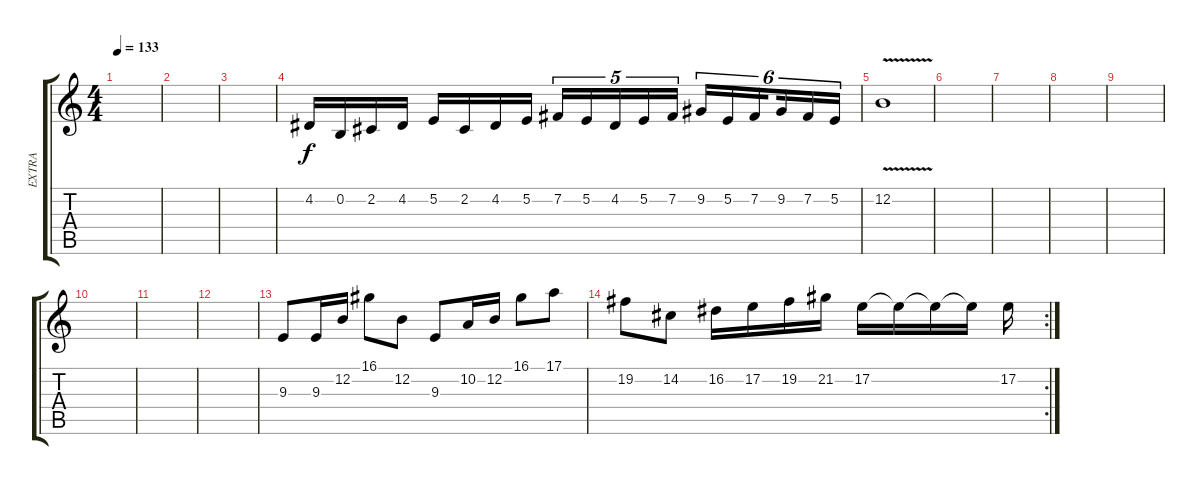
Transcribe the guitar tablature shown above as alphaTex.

\track ("EXTRA" "EXTRA") {instrument lead1square}
\staff {score tabs}
\tuning (E4 B3 G3 D3 A2 E2) {hide}
\ts (4 4)
\tempo 133
\clef g2
\ks c
|
|
|
4.2.16 0.2.16 2.2.16 4.2.16 5.2.16 2.2.16 4.2.16 5.2.16 7.2.16{tu (5 4)} 5.2.16{tu (5 4)} 4.2.16{tu (5 4)} 5.2.16{tu (5 4)} 7.2.16{tu (5 4)} 9.2.16{tu (6 4)} 5.2.16{tu (6 4)} 7.2.16{tu (6 4) beam splitsecondary} 9.2.16{tu (6 4)} 7.2.16{tu (6 4)} 5.2.16{tu (6 4)} |
12.2{v}.1 |
|
|
|
|
|
|
|
9.3.8 9.3.16 12.2.16 16.1.8 12.2.8 9.3.8 10.2.16 12.2.16 16.1.8 17.1.8 |
\rc 2
19.2.8 14.2.8 16.2.16 17.2.16 19.2.16 21.2.16 17.2.16 17.2{t}.16 17.2{t}.16 17.2{t}.16 17.2.16
